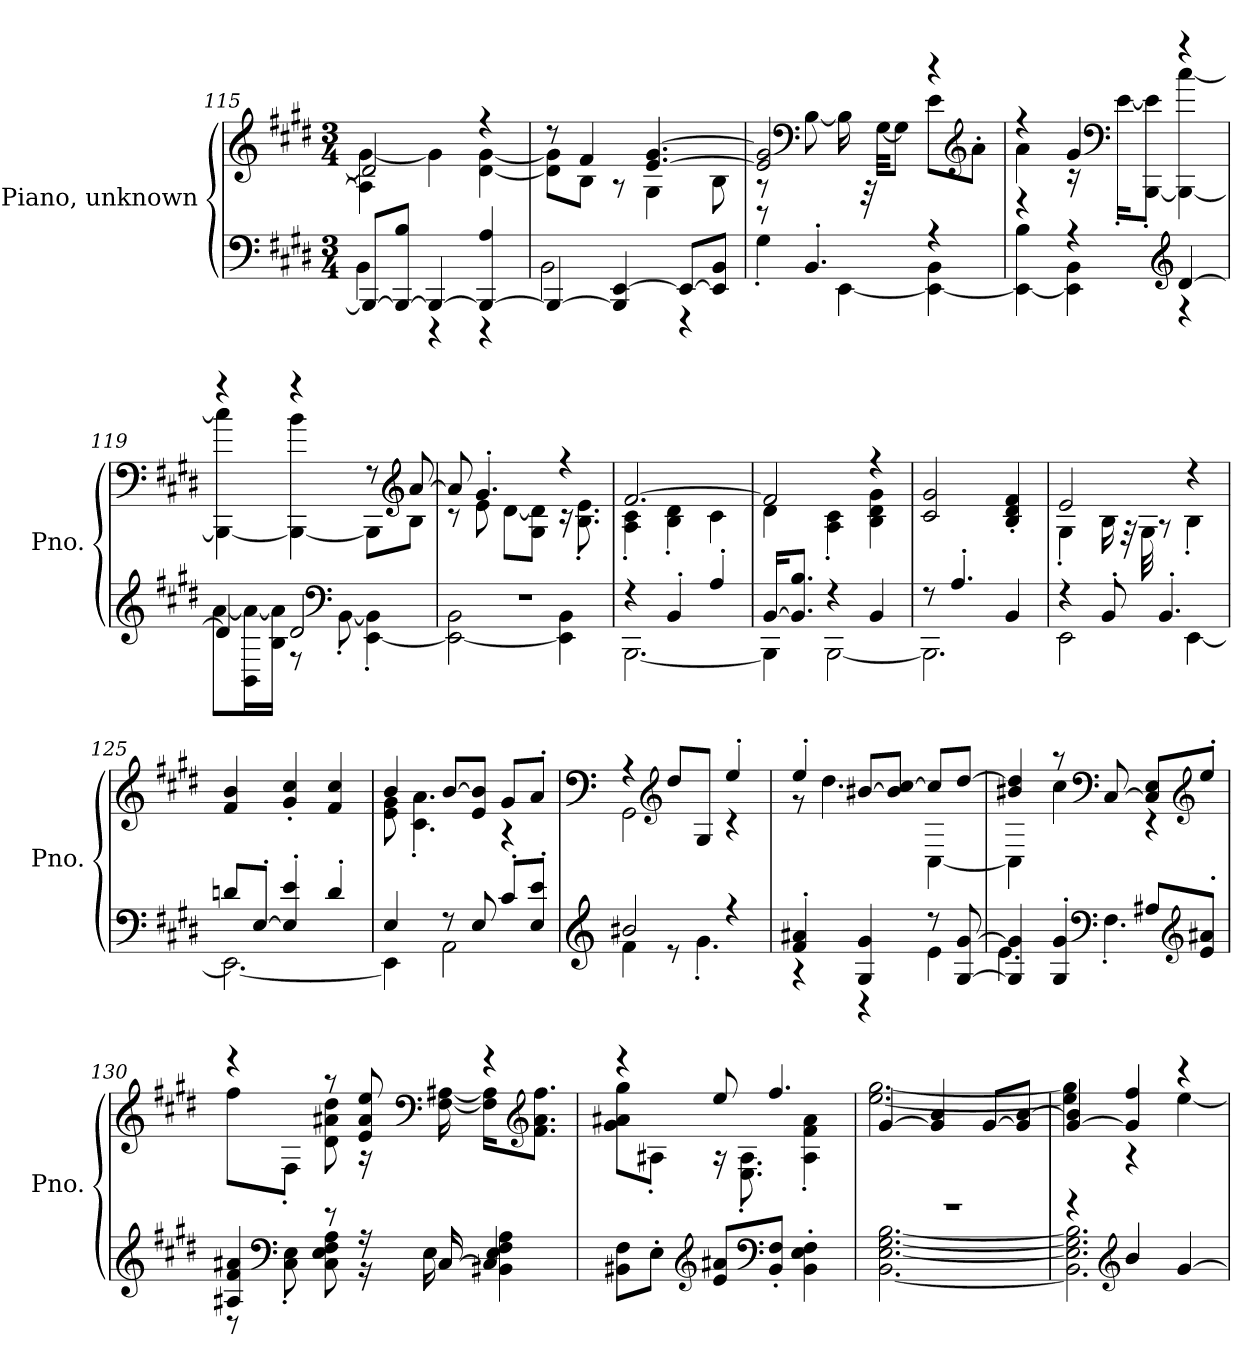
**kern	**kern
*part1	*part1
*staff2	*staff1
*I"Piano, unknown	*
*I'Pno.	*
*clefF4	*clefG2
*k[f#c#g#d#]	*k[f#c#g#d#]
*M3/4	*M3/4
=115	=115
*^	*^
8BBB/L_	4BB\	2d#/]	4A\] [4g#\
8BBB/_ 8B/J	.	.	.
4BBB/_	4r	.	4g#\]
4BBB/_ 4A/	4r	4r	[4d#\ [4g#\
=116	=116	=116	=116
4BBB/_	2BB\	8r	8d#\] 8g#\]L
.	.	4f#/	8B\J
4BBB/] [4EE/	.	.	8r
.	.	[4.e/ [4.g#/	4G#\
8EE/L_	4r	.	.
8EE/] 8BB/J	.	.	8B\
!!LO:LB:g=z	!!
=117	=117	=117	=117
8r	4G#'\	2e/] 2g#/]	8r
*	*	*clefF4	*
4.BB'/	.	.	[8B\
.	[4EE\	.	16B\]
.	.	.	32r
.	.	.	[32G#\KKL
.	.	.	8G#\J]
4r	4EE\_ 4BB\	4r	8e\L
*	*	*clefG2	*
.	.	.	8a'\J
=118	=118	=118	=118
4r	4EE\_ 4B\	4r	4a\
4r	4EE\] 4BB\	4g#/	16r
*	*	*clefF4	*
.	.	.	[16e'\KL
.	.	.	[8BBB\' 8e\]'J
*clefG2	*	*	*
[4d#/	4r	4r	4BBB\_ [4cc#\
=119	=119	=119	=119
4d#/]	[8a\L	4r	4BBB\_ 4cc#\]
.	16BB\ 16a\_L	.	.
.	16B\ 16a\]JJ	.	.
2d#/	8r	4r	4BBB\_ 4b\
*clefF4	*	*	*
.	[8BB'\	.	.
.	[4EE\' 4BB\]'	8r	8BBB\L]
*	*	*clefG2	*
.	.	[8a/	8B\J
!!LO:LB:g=z	!!
=120	=120	=120	=120
2.r	2EE\_ 2BB\	8a/]	8r
.	.	4.g#'/	8e\
.	.	.	[8d#\L
.	.	.	8G#\ 8d#\]J
.	4EE\] 4BB\	4r	16r
.	.	.	8.B\' 8.e\'
=121	=121	=121	=121
4r	[2.BBB\	[2.f#/	4A\' 4c#\'
4BB'/	.	.	4B\' 4d#\'
4A'/	.	.	4c#\
=122	=122	=122	=122
[16BB/KL	4BBB\]	2f#/]	4d#\
8.BB/] 8.B/J	.	.	.
4r	[2BBB\	.	4A\' 4c#\'
4BB/	.	4r	4B\ 4d#\ 4g#\
*	*	*v	*v
=123	=123	=123
8r	2.BBB\]	2c#/ 2g#/
4.A'/	.	.
4BB/	.	4B/' 4d#/' 4f#/'
=124	=124	=124
*	*	*^
4r	2EE\	2e/	4G#'\
8BB'/	.	.	16B\
.	.	.	32r
.	.	.	32G#\
4.BB'/	.	.	8r
.	[4EE\	4r	4B'\
*	*	*v	*v
=125	=125	=125
8dn/L	2.EE\_	4f#/ 4b/
[8E'/J	.	.
4E/]' 4e/'	.	4g#/' 4cc#/'
4d'/	.	4f#/ 4cc#/
!!LO:LB:g=z
=126	=126	=126
*	*	*^
4E/	4EE\]	4b/	8e\ 8g#\
.	.	.	4.c#\' 4.a\'
8r	2AA\	[8b/L	.
8E/	.	8e/ 8b/]J	.
8c#'/L	.	8g#/L	4r
8E/' 8e/'J	.	8a'/J	.
=127	=127	=127	=127
*clefG2	*	*clefF4	*
2b#X/	4f#\	4r	2GG#\
*	*	*clefG2	*
.	8r	8dd#/L	.
.	4.g#'\	8G#/J	.
4r	.	4ee'/	4r
=128	=128	=128	=128
4f#/' 4a#X/'	4r	4ee'/	8r
.	.	.	4.dd#\
4G#/ 4g#/	4r	[8b#X/L	.
.	.	8b#/] [8cc#/J	.
8r	4e\	8cc#/L]	[4C#\
[8G#/ [8g#/	.	[8dd#/J	.
=129	=129	=129	=129
4G#/] 4g#/]	4.e\	4b#X/ 4dd#/]	4C#\]
4G#/' 4g#/'	.	8r	4cc#\
*clefF4	*	*clefF4	*
.	4.F#'\	[8C#/	.
8A#X/L	.	8C#/] 8E/L	4r
*clefG2	*	*clefG2	*
8e/' 8a#X/'J	.	8ee'/J	.
!!LO:LB:g=z	!!
=130	=130	=130	=130
4A#X/ 4f#/ 4a#X/	8r	4r	8ff#\L
*clefF4	*	*	*
.	8C#\' 8E\'	.	8F#'\J
8r	8C#\ 8E\ 8F#\ 8A#\	8r	8d#\ 8a#X\ 8dd#\
16r	16r	8e/ 8a#/ 8ee/	16r
*	*	*clefF4	*
[16C#/	16E\	.	[16F#\ [16A#X\
4C#/]	4BB#X\ 4E\ 4F#\ 4A#\	4r	16F#\] 16A#\]KL
*	*	*clefG2	*
.	.	.	8.f#\ 8.a#\ 8.ff#\J
*v	*v	*	*
=131	=131	=131
8BB#X\ 8F#\L	4r	8g#\ 8a#X\ 8gg#\L
8E'\J	.	8A#X'\J
*clefG2	*	*
8e/ 8a#X/L	8ee/	16r
.	.	8.E\' 8.A#\'
*clefF4	*	*
8BB#/' 8F#/'J	4.ff#/	.
4BB#\' 4E\' 4F#\'	.	4A#\' 4f#\' 4a#\'
=132	=132	=132
*^	*	*
2.r	[2.BB\ [2.E\ [2.G#\ [2.B\	[4g#/	[2.ee\ [2.gg#\
.	.	4g#/] 4b/	.
.	.	[8g#/L	.
.	.	8g#/] [8b/J	.
!!LO:LB:g=z	!!
=133	=133	=133	=133
4r	2.BB\] 2.E\] 2.G#\] 2.B\]	[4g#/ 4b/]	4ee\] 4gg#\]
*clefG2	*	*	*
4b/	.	4g#/] 4ff#/	4r
[4g#/	.	4r	[4ee\
*v	*v	*	*
*	*v	*v
=	=
*-	*-
